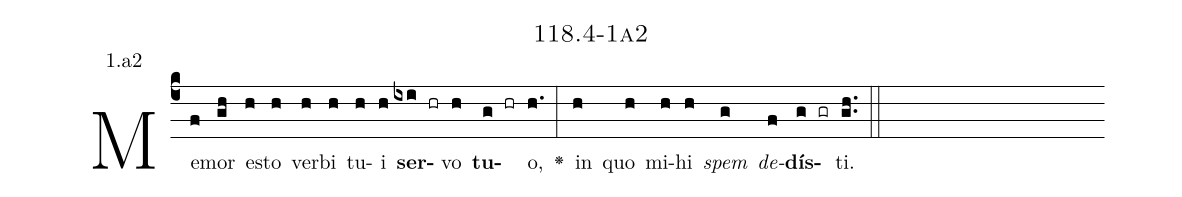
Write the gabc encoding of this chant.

name: 118.4-1a2;
annotation: 1.a2;
%%
(c4)Me(f)mor(gh) es(h)to(h) ver(h)bi(h) tu(h)i(h) <b>ser</b>(ixi hr)vo(h) <b>tu</b>(g hr)o,(h.) <v>\greheightstar</v>(:) in(h) quo(h) mi(h)hi(h) <i>spem</i>(g) <i>de</i>(f)<b>dís</b>(g gr)ti.(gh..) (::)


%E(h) u(h) o(g) u(f) a(g) e.(gh..) (::)
